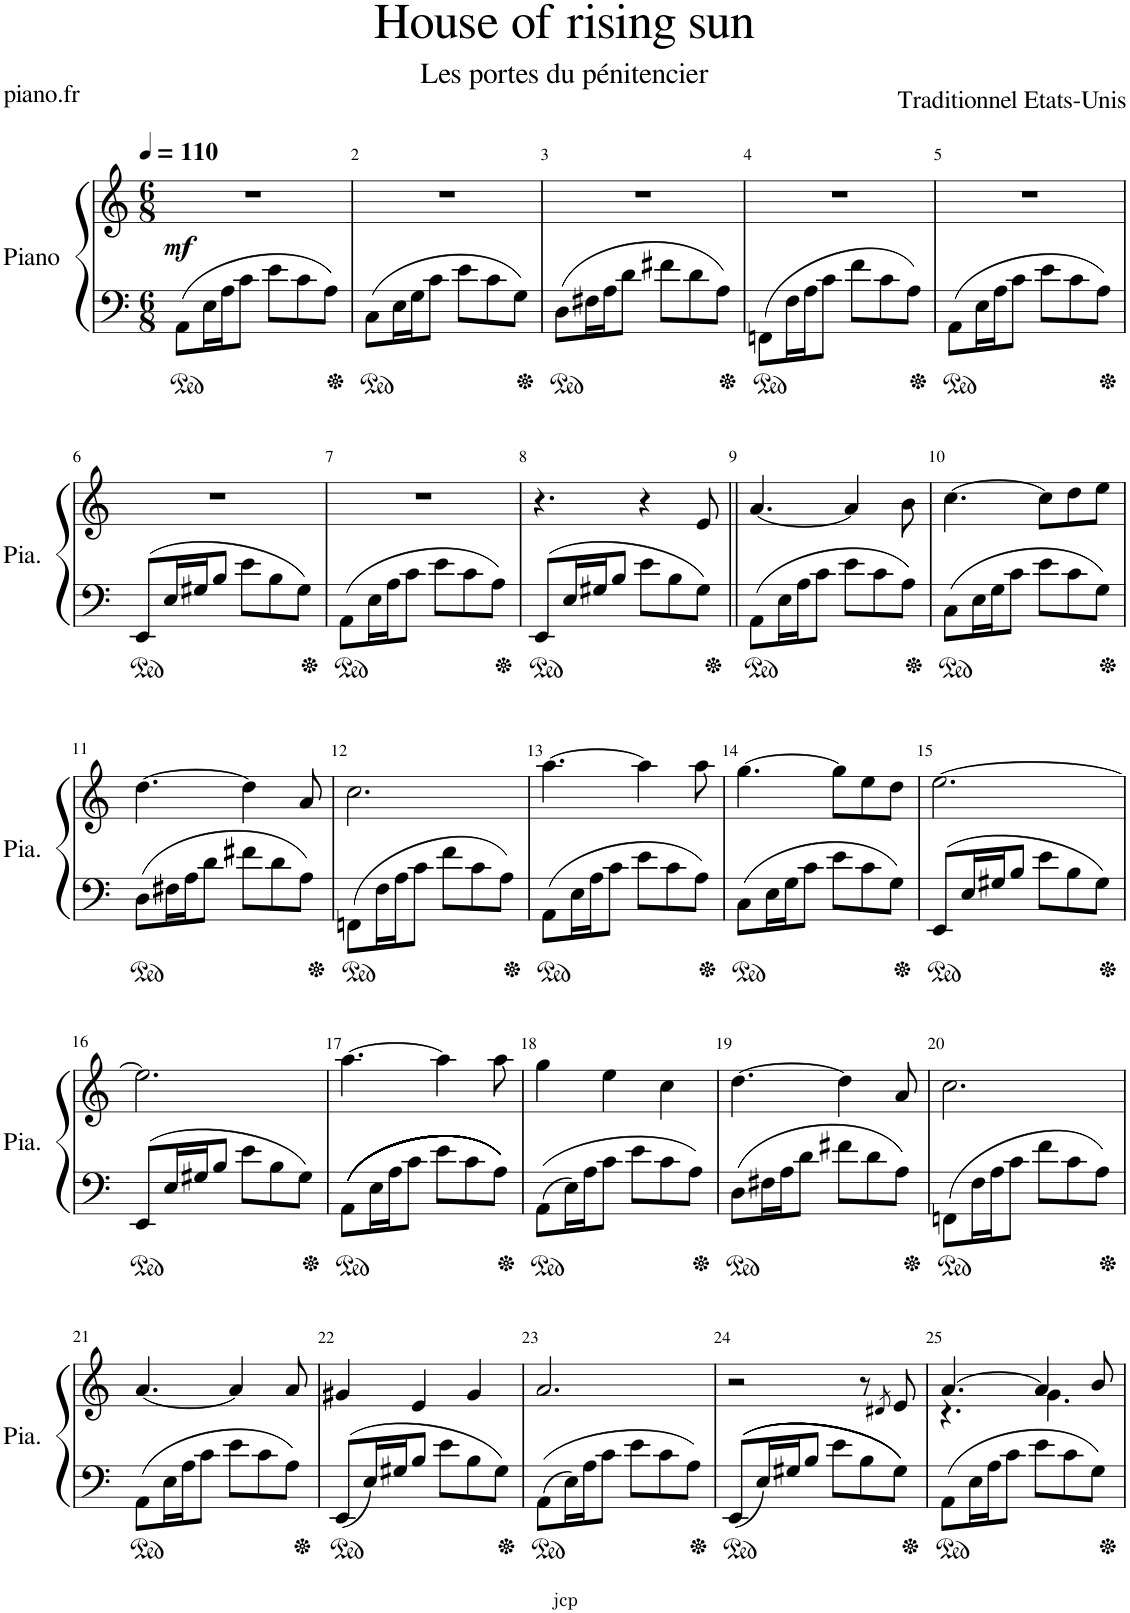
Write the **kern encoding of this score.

**kern	**kern	**dynam
*part1	*part1	*part1
*staff2	*staff1	*staff1/2
*I"Piano	*	*
*I'Pia.	*	*
*clefF4	*clefG2	*
*k[]	*k[]	*
*M6/8	*M6/8	*
*MM110	*MM110	*
=1	=1	=1
!	!	!LO:DY:b
8AA\L	2.r	mf
16E\L	.	.
16A\J	.	.
8c\J	.	.
8e\L	.	.
8c\	.	.
8A\J	.	.
=2	=2	=2
8C\L	2.r	.
16E\L	.	.
16G\J	.	.
8c\J	.	.
8e\L	.	.
8c\	.	.
8G\J	.	.
=3	=3	=3
8D\L	2.r	.
16F#X\L	.	.
16A\J	.	.
8d\J	.	.
8f#X\L	.	.
8d\	.	.
8A\J	.	.
=4	=4	=4
8FFn\L	2.r	.
16F\L	.	.
16A\J	.	.
8c\J	.	.
8f\L	.	.
8c\	.	.
8A\J	.	.
=5	=5	=5
8AA\L	2.r	.
16E\L	.	.
16A\J	.	.
8c\J	.	.
8e\L	.	.
8c\	.	.
8A\J	.	.
!!LO:LB:g=z
=6	=6	=6
8EE/L	2.r	.
16E/L	.	.
16G#X/J	.	.
8B/J	.	.
8e\L	.	.
8B\	.	.
8G#\J	.	.
=7	=7	=7
8AA\L	2.r	.
16E\L	.	.
16A\J	.	.
8c\J	.	.
8e\L	.	.
8c\	.	.
8A\J	.	.
=8	=8	=8
8EE/L	4.r	.
16E/L	.	.
16G#X/J	.	.
8B/J	.	.
8e\L	4r	.
8B\	.	.
8G#\J	8e/	.
=9||	=9||	=9||
8AA\L	[4.a/	.
16E\L	.	.
16A\J	.	.
8c\J	.	.
8e\L	4a/]	.
8c\	.	.
8A\J	8b\	.
=10	=10	=10
8C\L	[4.cc\	.
16E\L	.	.
16G\J	.	.
8c\J	.	.
8e\L	8cc\L]	.
8c\	8dd\	.
8G\J	8ee\J	.
!!LO:LB:g=z
=11	=11	=11
8D\L	[4.dd\	.
16F#X\L	.	.
16A\J	.	.
8d\J	.	.
8f#X\L	4dd\]	.
8d\	.	.
8A\J	8a/	.
=12	=12	=12
8FFn\L	2.cc\	.
16F\L	.	.
16A\J	.	.
8c\J	.	.
8f\L	.	.
8c\	.	.
8A\J	.	.
=13	=13	=13
8AA\L	[4.aa\	.
16E\L	.	.
16A\J	.	.
8c\J	.	.
8e\L	4aa\]	.
8c\	.	.
8A\J	8aa\	.
=14	=14	=14
8C\L	[4.gg\	.
16E\L	.	.
16G\J	.	.
8c\J	.	.
8e\L	8gg\L]	.
8c\	8ee\	.
8G\J	8dd\J	.
=15	=15	=15
8EE/L	[2.ee\	.
16E/L	.	.
16G#X/J	.	.
8B/J	.	.
8e\L	.	.
8B\	.	.
8G#\J	.	.
!!LO:LB:g=z
=16	=16	=16
8EE/L	2.ee\]	.
16E/L	.	.
16G#X/J	.	.
8B/J	.	.
8e\L	.	.
8B\	.	.
8G#\J	.	.
=17	=17	=17
8AA\L	[4.aa\	.
16E\L	.	.
16A\J	.	.
8c\J	.	.
8e\L	4aa\]	.
8c\	.	.
8A\J	8aa\	.
=18	=18	=18
8AA\L	4gg\	.
16E\L	.	.
16A\J	.	.
8c\J	4ee\	.
8e\L	.	.
8c\	4cc\	.
8A\J	.	.
=19	=19	=19
8D\L	[4.dd\	.
16F#X\L	.	.
16A\J	.	.
8d\J	.	.
8f#X\L	4dd\]	.
8d\	.	.
8A\J	8a/	.
=20	=20	=20
8FFn\L	2.cc\	.
16F\L	.	.
16A\J	.	.
8c\J	.	.
8f\L	.	.
8c\	.	.
8A\J	.	.
!!LO:LB:g=z
=21	=21	=21
8AA\L	[4.a/	.
16E\L	.	.
16A\J	.	.
8c\J	.	.
8e\L	4a/]	.
8c\	.	.
8A\J	8a/	.
=22	=22	=22
8EE/L	4g#X/	.
16E/L	.	.
16G#X/J	.	.
8B/J	4e/	.
8e\L	.	.
8B\	4g#/	.
8G#\J	.	.
=23	=23	=23
8AA\L	2.a/	.
16E\L	.	.
16A\J	.	.
8c\J	.	.
8e\L	.	.
8c\	.	.
8A\J	.	.
=24	=24	=24
8EE/L	2r	.
16E/L	.	.
16G#X/J	.	.
8B/J	.	.
8e\L	.	.
8B\	8r	.
.	8qd#X/	.
8G#\J	8e/	.
=25	=25	=25
*	*^	*
8AA\L	[4.a/	4.r	.
16E\L	.	.	.
16A\J	.	.	.
8c\J	.	.	.
8e\L	4a/]	4.g\	.
8c\	.	.	.
8G\J	8b/	.	.
*	*v	*v	*
=	=	=
*-	*-	*-
